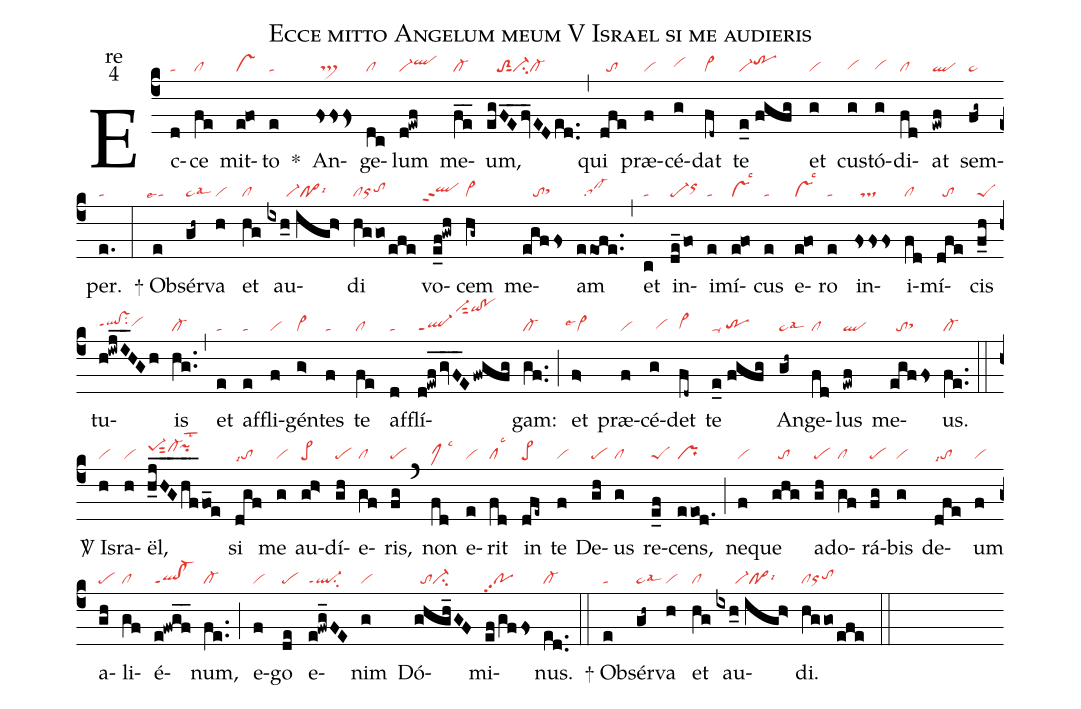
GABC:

name:Ecce mitto Angelum meum V Israel si me audieris;
office-part:re;
mode:4;
nabc-lines:1;
%%
(c4) Ec(d|ta)ce(fe|cl) mit(e!fo|vs)to(e|ta) <sp>*</sp>() An(fsfsfs>|//ts>)ge(dc|cl)lum(d!ewf|vi-qlhi) me(fe__|cl-)um,(egFE__fv_EDed..|///toS2sut1ci-cl-) (,) qui(dfe|//to) præ(f|vi)cé(g|vihh)dat(fd~|vi>) te(e_0//fgfg|vi-trhi) et(g|vi) cus(g|vihg)tó(g|vihg)di(fd|cl)at(ewf|ql) sem(fg~|ta>)per.(e.|ta) (:)
<sp>+</sp> Ob(e|``talse4)sér(gh~|ta>lsal3)va(h|vi) et(hg|cl) au(ixh_0//igh>|//////vi-po>lsi6)di(hggo/efe|clorhgtohh) vo(e_f!gwh|```qlhhppt2)cem(hg~|vi>) me(egffs|///tosthh)am(eeofe..|//sa!cl-) (,) et(c|ta) in(de_/fo|pe-orhi)i(e|ta)mí(e@fo|vslsc3)cus(e|ta) e(e@fo|vslsc3)ro(e|ta) in(fsss|//ts)i(fd|cl)mí(dfe|//to)cis(f_h|peS) tu(h!iwjI__HGh|qlhh!vshhppt1su2vihh)is(hg..|cl-) (,) et(e|ta) af(e|ta)fli(f|vi)gén(g>|vi>)tes(f|ta) te(fe|cl) af(d|ta)flí(d!ewf_/gvF__E/fwgfg|ql-ppt1vi-hnsut2qihn!pohn)gam:(gf..|cl-) (;) et(f>|``vi>lse4) præ(f|vi)cé(g|//vihg)det(fd~|vi>hg) te(e_0//fgfg|ta-/trhg) An(gh~|ta>lsal3)ge(fd|cl)lus(ewf|ql) me(egffs|//tosthh)us.(fe..|cl-) (::)

<sp>V/</sp> Is(h|vi)ra(h|vi)ël,(h_jHG___hf__fo_e|pe-1hisut2cl-hi`pihjlst2) si(dgf|tolsi7) me(g|vi) au(gh>|pe>)dí(gh|pe)e(gf|cl)ris,(fg|pe) (`) non(fd|clMhhlsc3) e(e|vi)rit(fd|cllsc3) in(dfe~|pe>) te(f|vi) De(gh|pe)us(g|cl) re(e_f|peS)cens,(eeod.|pr) (;) ne(f|vi)que(ghg|//to) ad(gh|pe)o(gf|cl)rá(fg|pe)bis(g|vi) de(dfe|tolsi7)um(f|vi) a(gh|pe)li(gf|cl)é(e!fwgf__|ql!cl-ppt1)num,(fe..|cl-) (;) e(f|vi)go(de|pe) e(e!fwg_FE|ql-ppt1su2)nim(g|vi) Dó(ghgh_GF|//toci-)mi(ef/gffs|popp2)nus.(ed..|cl-) (::)
<sp>+</sp> Ob(e|ta)sér(gh~|ta>lsal3)va(h|vi) et(hg|cl) au(ixh_0//igh>|//////vi-po>lsi6)di.(hggo/efe|clorhgtohh) (::)
